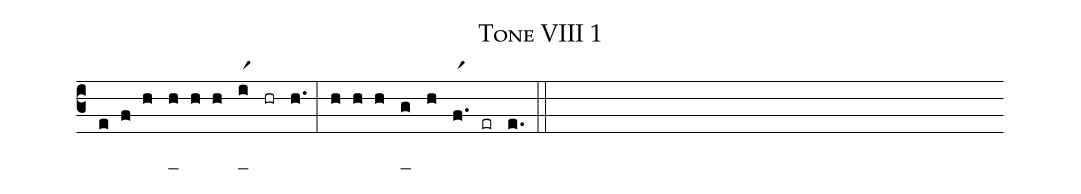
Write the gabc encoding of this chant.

name: Tone VIII 1;
mode: 8;
%%
(c3)
(e f h) _(h h h) _(ir1) (hr) (h.) (:)
(h h h) _(g) (h) (f.r1) (er) (e.) (::)
